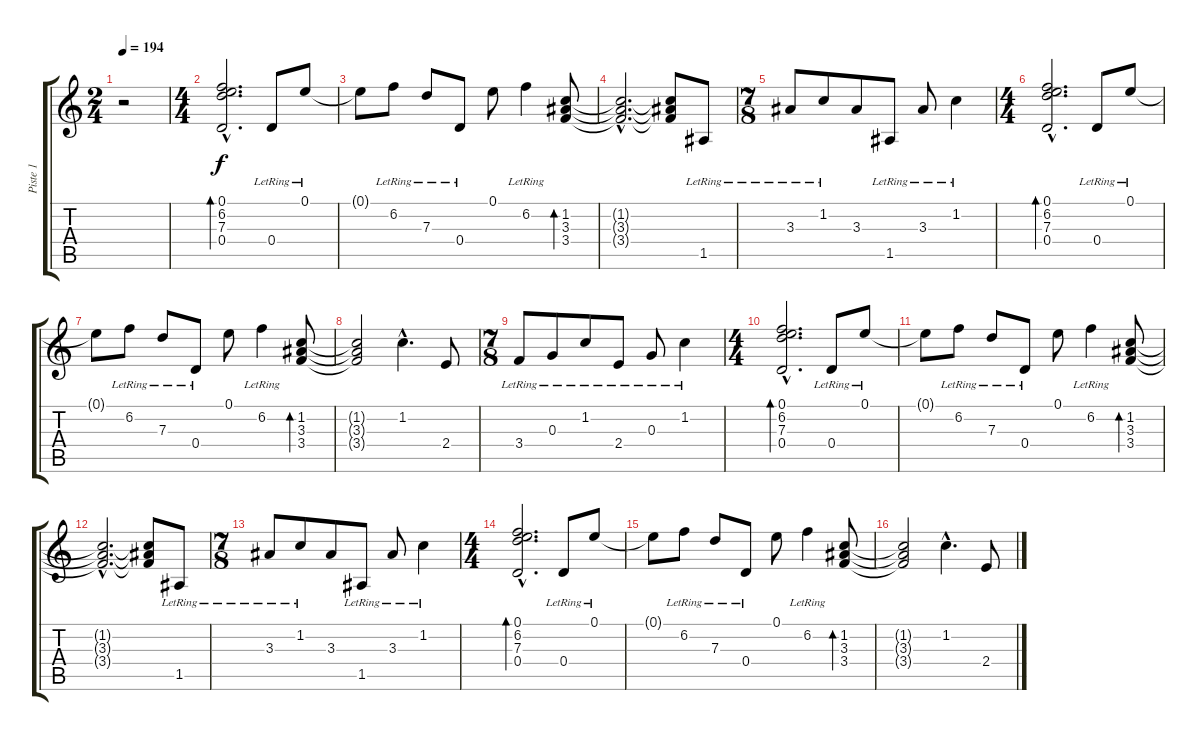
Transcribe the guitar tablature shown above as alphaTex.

\track ("Piste 1" "Piste 1") {instrument electricguitarclean}
\staff {score tabs}
\tuning (E4 B3 G3 D3 A2 E2) {hide}
\ts (2 4)
\tempo 194
\clef g2
\ks c
r.2{dy f instrument electricguitarclean} |
\ts (4 4)
(0.1{hac} 6.2{hac} 7.3{hac} 0.4{hac}).2{d bd 240} 0.4{lr}.8 0.1{lr}.8 |
0.1{t}.8 6.2{lr}.8 7.3{lr}.8 0.4{lr}.8 0.1.8 6.2{lr}.4 (1.2 3.3 3.4).8{bd 240} |
(1.2{hac t} 3.3{hac t} 3.4{hac t}).2{d} (1.2{t} 3.3{t} 3.4{t}).8 1.5{lr}.8 |
\ts (7 8)
3.3{lr}.8 1.2{lr}.8 3.3.8 1.5{lr}.8 3.3{lr}.8 1.2{lr}.4 |
\ts (4 4)
(0.1{hac} 6.2{hac} 7.3{hac} 0.4{hac}).2{d bd 240} 0.4{lr}.8 0.1{lr}.8 |
0.1{t}.8 6.2{lr}.8 7.3{lr}.8 0.4{lr}.8 0.1.8 6.2{lr}.4 (1.2 3.3 3.4).8{bd 240} |
(1.2{t} 3.3{t} 3.4{t}).2 1.2{hac}.4{d} 2.4.8 |
\ts (7 8)
3.4{lr}.8 0.3{lr}.8 1.2{lr}.8 2.4{lr}.8 0.3{lr}.8 1.2{lr}.4 |
\ts (4 4)
(0.1{hac} 6.2{hac} 7.3{hac} 0.4{hac}).2{d bd 240} 0.4{lr}.8 0.1{lr}.8 |
0.1{t}.8 6.2{lr}.8 7.3{lr}.8 0.4{lr}.8 0.1.8 6.2{lr}.4 (1.2 3.3 3.4).8{bd 240} |
(1.2{hac t} 3.3{hac t} 3.4{hac t}).2{d} (1.2{t} 3.3{t} 3.4{t}).8 1.5{lr}.8 |
\ts (7 8)
3.3{lr}.8 1.2{lr}.8 3.3.8 1.5{lr}.8 3.3{lr}.8 1.2{lr}.4 |
\ts (4 4)
(0.1{hac} 6.2{hac} 7.3{hac} 0.4{hac}).2{d bd 240} 0.4{lr}.8 0.1{lr}.8 |
0.1{t}.8 6.2{lr}.8 7.3{lr}.8 0.4{lr}.8 0.1.8 6.2{lr}.4 (1.2 3.3 3.4).8{bd 240} |
(1.2{t} 3.3{t} 3.4{t}).2 1.2{hac}.4{d} 2.4.8
